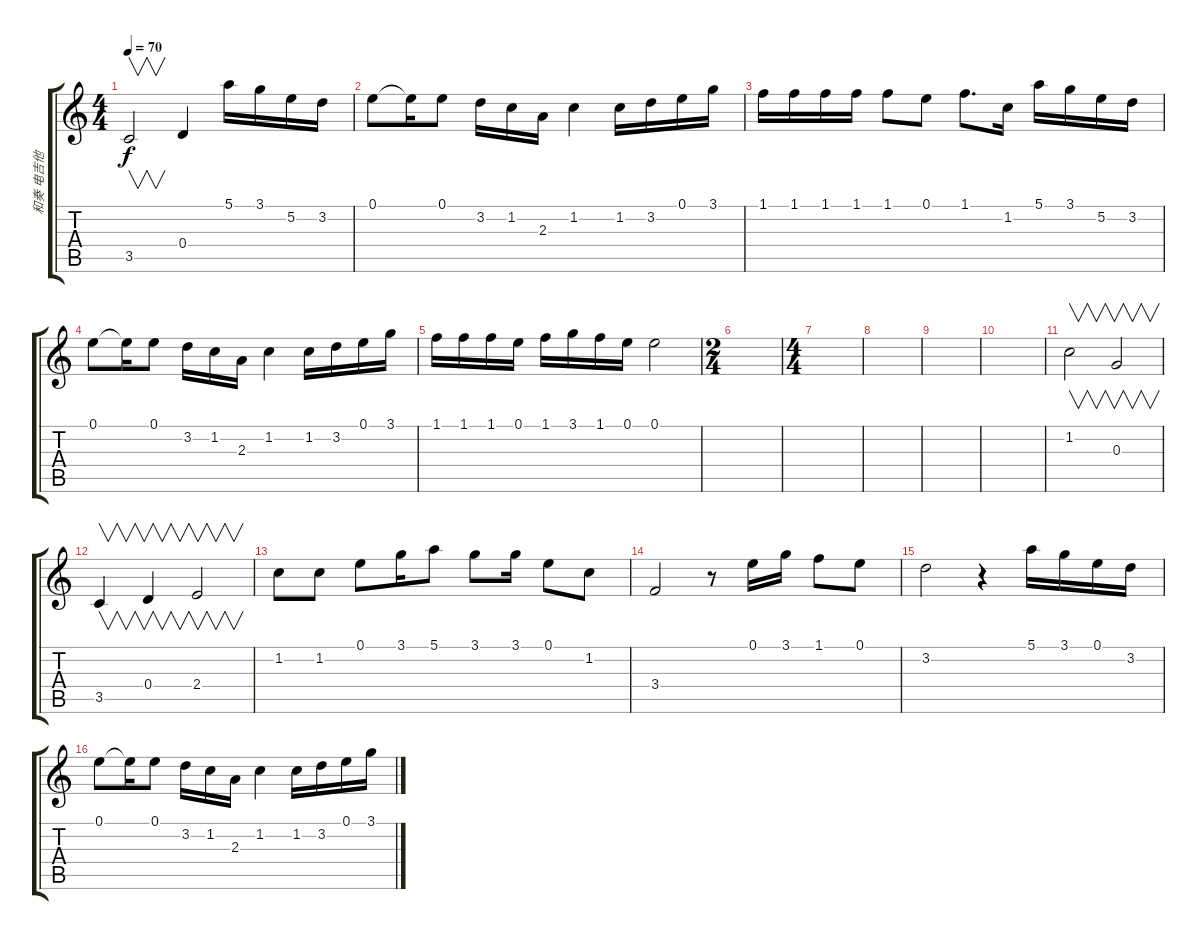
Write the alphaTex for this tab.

\track ("和奏 电吉他" "和奏 电吉他") {instrument electricguitarmuted}
\staff {score tabs}
\tuning (E4 B3 G3 D3 A2 E2) {hide}
\ts (4 4)
\tempo 70
\clef g2
\ks c
3.5.2{v dy f} 0.4.4 5.1.16 3.1.16 5.2.16 3.2.16 |
0.1.8 0.1{t}.16 0.1.8 3.2.16 1.2.16 2.3.16 1.2.4 1.2.16 3.2.16 0.1.16 3.1.16 |
1.1.16 1.1.16 1.1.16 1.1.16 1.1.8 0.1.8 1.1.8{d} 1.2.16 5.1.16 3.1.16 5.2.16 3.2.16 |
0.1.8 0.1{t}.16 0.1.8 3.2.16 1.2.16{txt ""} 2.3.16 1.2.4 1.2.16 3.2.16 0.1.16 3.1.16 |
1.1.16 1.1.16 1.1.16 0.1.16 1.1.16 3.1.16 1.1.16 0.1.16 0.1.2 |
\ts (2 4)
|
\ts (4 4)
|
|
|
|
1.2.2{v} 0.3.2{v} |
3.5.4{v} 0.4.4{v} 2.4.2{v} |
1.2.8 1.2.8 0.1.8 3.1.16 5.1.8 3.1.8 3.1.16 0.1.8 1.2.8 |
3.4.2 r.8 0.1.16 3.1.16 1.1.8 0.1.8 |
3.2.2 r.4 5.1.16 3.1.16 0.1.16 3.2.16 |
0.1.8 0.1{t}.16 0.1.8 3.2.16 1.2.16 2.3.16 1.2.4 1.2.16 3.2.16 0.1.16 3.1.16
